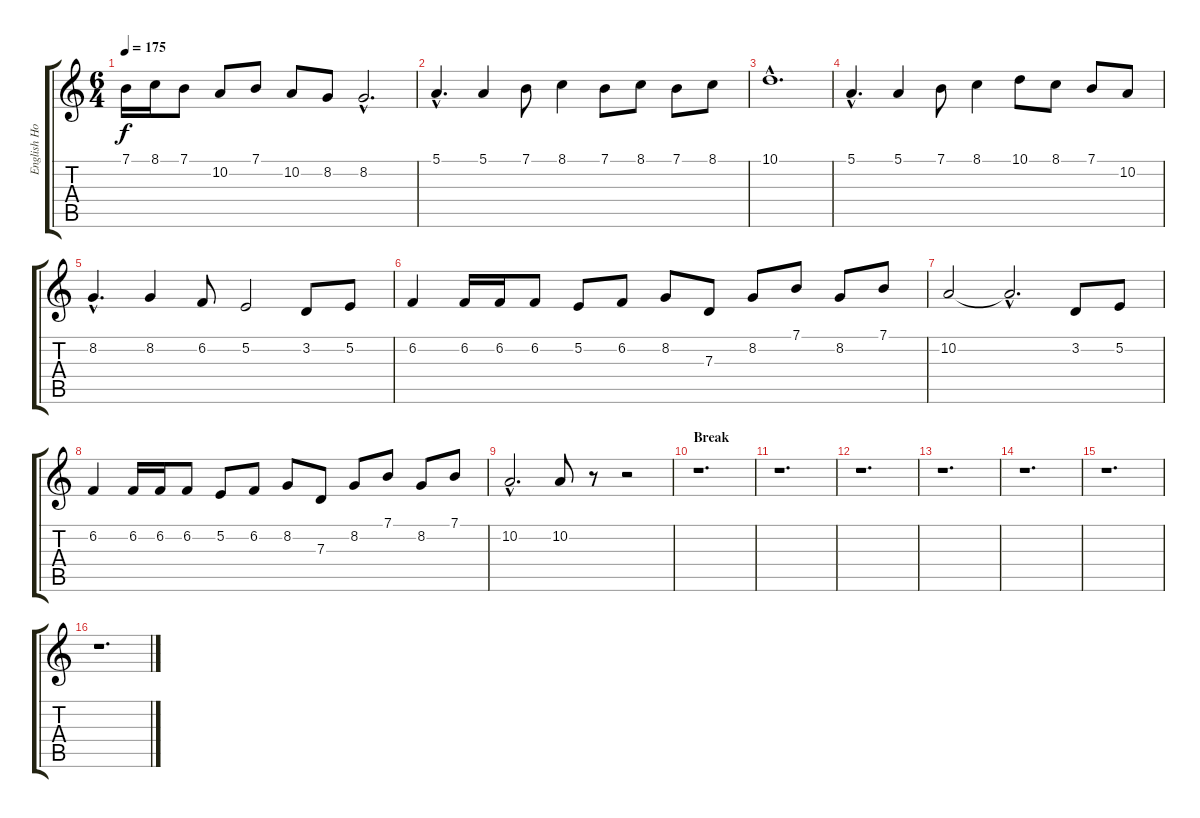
\track ("English Horn" "English Ho") {instrument englishhorn}
\staff {score tabs}
\tuning (E4 B3 G3 D3 A2 E2) {hide}
\ts (6 4)
\tempo 175
\clef g2
\ks c
7.1.16{dy f} 8.1.16 7.1.8 10.2.8 7.1.8 10.2.8 8.2.8 8.2{hac}.2{d} |
5.1{hac}.4{d} 5.1.4 7.1.8 8.1.4 7.1.8 8.1.8 7.1.8 8.1.8 |
10.1{hac}.1{d} |
5.1{hac}.4{d} 5.1.4 7.1.8 8.1.4 10.1.8 8.1.8 7.1.8 10.2.8 |
8.2{hac}.4{d} 8.2.4 6.2.8 5.2.2 3.2.8 5.2.8 |
6.2.4 6.2.16 6.2.16 6.2.8 5.2.8 6.2.8 8.2.8 7.3.8 8.2.8 7.1.8 8.2.8 7.1.8 |
10.2.2 10.2{hac t}.2{d} 3.2.8 5.2.8 |
6.2.4 6.2.16 6.2.16 6.2.8 5.2.8 6.2.8 8.2.8 7.3.8 8.2.8 7.1.8 8.2.8 7.1.8 |
10.2{hac}.2{d} 10.2.8 r.8 r.2 |
\section ("" "Break")
r.1{d} |
r.1{d} |
r.1{d} |
r.1{d} |
r.1{d} |
r.1{d} |
r.1{d}
